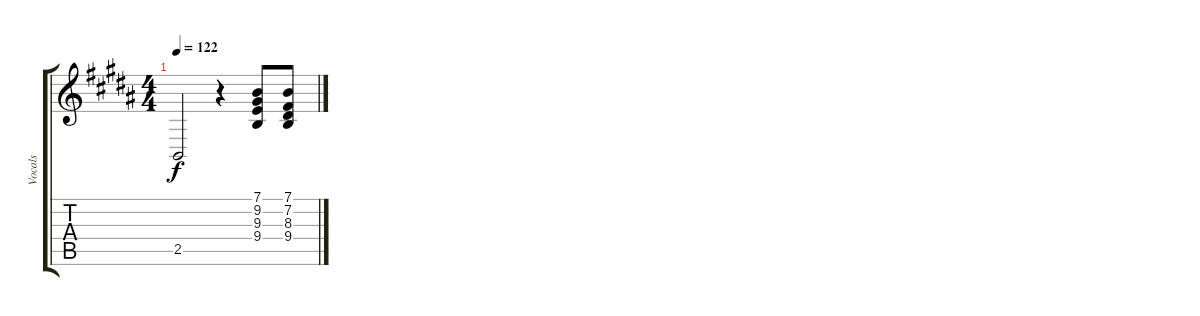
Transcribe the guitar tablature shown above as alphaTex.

\track ("Vocals" "Vocals") {instrument englishhorn}
\staff {score tabs}
\tuning (E4 B3 G3 D3 A2 E2) {hide}
\ts (4 4)
\tempo 122
\clef g2
\ks b
2.5.2{dy f} r.4 (7.1 9.2 9.3 9.4).8 (7.1 7.2 8.3 9.4).8
